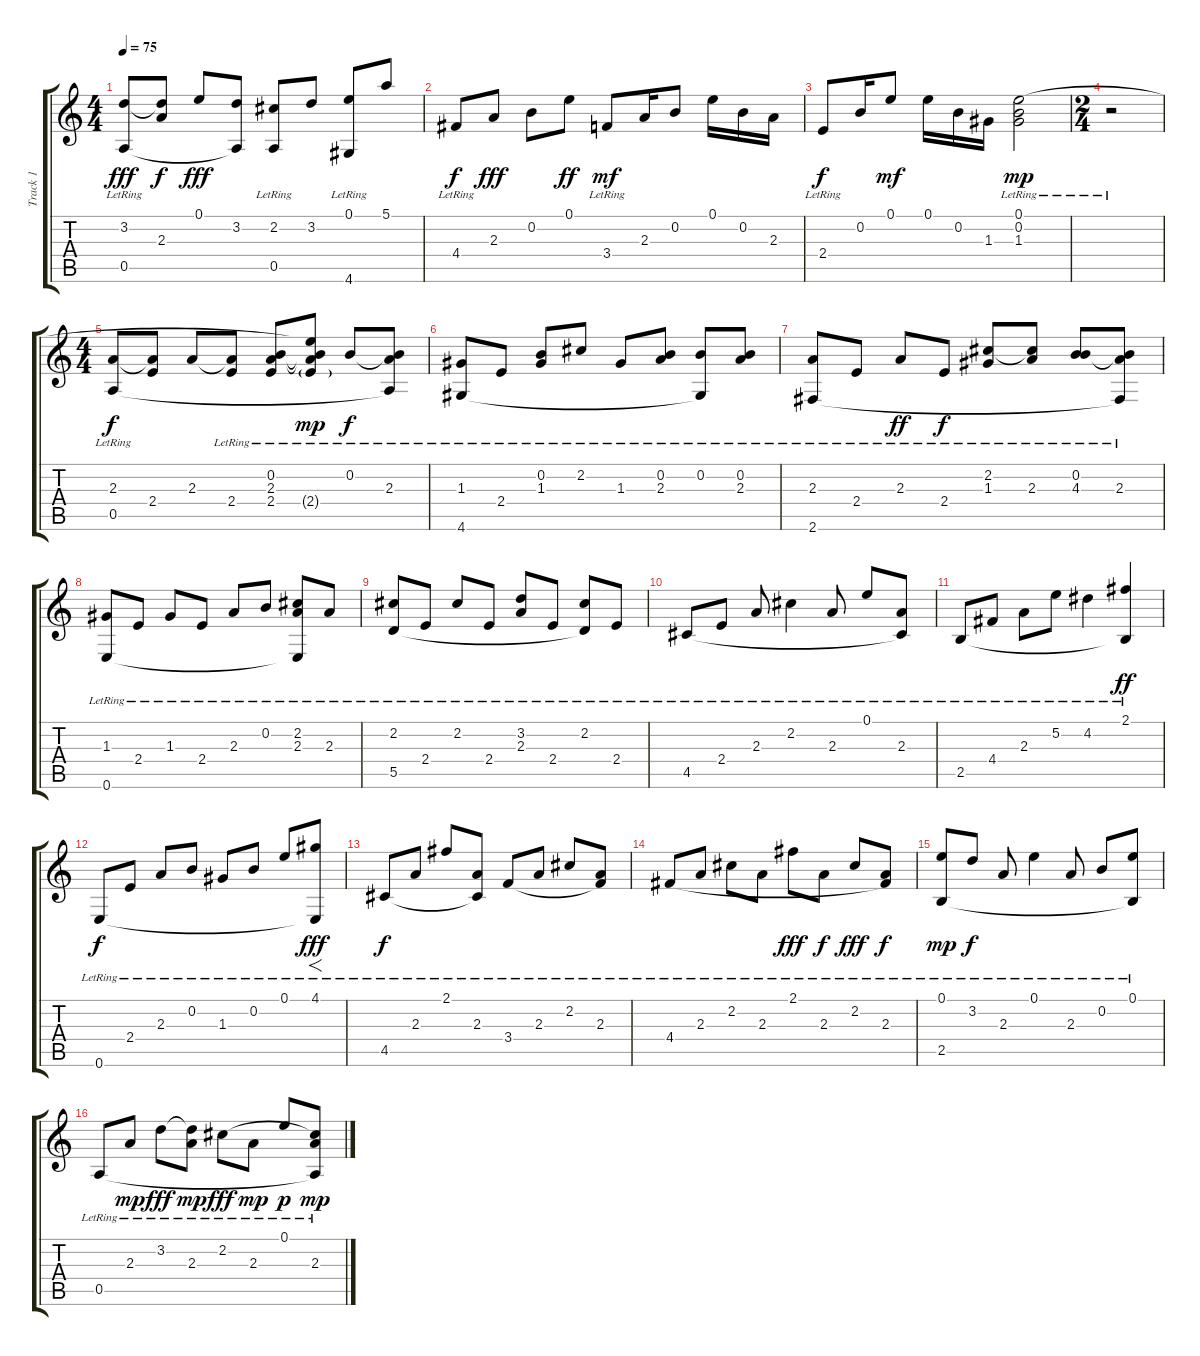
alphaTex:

\track ("Track 1" "Track 1") {instrument electricguitarclean}
\staff {score tabs}
\tuning (E4 B3 G3 D3 A2 E2) {hide}
\ts (4 4)
\tempo 75
\clef g2
\ks c
(3.2 0.5{lr}).8{dy fff} (3.2{t} 2.3).8{dy f} 0.1.8{dy fff} (3.2 0.5{t}).8 (2.2 0.5{lr}).8 3.2.8 (0.1 4.6{lr}).8 5.1.8 |
4.4{lr}.8{dy f} 2.3.8{dy fff} 0.2.8 0.1.8{dy ff} 3.4{lr}.8{dy mf} 2.3.16 0.2.8 0.1.16 0.2.16 2.3.16 |
2.4{lr}.8{dy f} 0.2.16 0.1.8{dy mf} 0.1.16 0.2.16 1.3.16 (0.1{lr} 0.2{lr} 1.3{lr}).2{dy mp} |
\ts (2 4)
r.2 |
\ts (4 4)
(2.3{lr} 0.5{lr}).8{dy f} (2.3{t} 2.4).8 2.3.8 (2.3{t} 2.4{lr}).8 (0.2{lr} 2.3{lr} 2.4{lr}).8 (0.1{t} 0.2{t} 2.3{t} 2.4{g lr}).8{dy mp} 0.2{lr}.8{dy f} (0.2{t} 2.3{lr} 0.5{t}).8 |
(1.3{lr} 4.6{lr}).8 2.4{lr}.8 (0.2{lr} 1.3{lr}).8 2.2{lr}.8 1.3{lr}.8 (0.2{lr} 2.3{lr}).8 (0.2{lr} 4.6{t}).8 (0.2{lr} 2.3{lr}).8 |
(2.3{lr} 2.6{lr}).8 2.4{lr}.8 2.3{lr}.8{dy ff} 2.4{lr}.8{dy f} (2.2{lr} 1.3{lr}).8 (2.2{t} 2.3{lr}).8 (0.2{lr} 4.3{lr}).8 (0.2{t} 2.3{lr} 2.6{t}).8 |
(1.3{lr} 0.6{lr}).8 2.4{lr}.8 1.3{lr}.8 2.4{lr}.8 2.3{lr}.8 0.2{lr}.8 (2.2{lr} 2.3{lr} 0.6{t}).8 2.3{lr}.8 |
(2.2{lr} 5.5{lr}).8 2.4{lr}.8 2.2{lr}.8 2.4{lr}.8 (3.2{lr} 2.3{lr}).8 2.4{lr}.8 (2.2{lr} 5.5{t}).8 2.4{lr}.8 |
4.5{lr}.8 2.4{lr}.8 2.3{lr}.8 2.2{lr}.4 2.3{lr}.8 0.1{lr}.8 (2.3{lr} 4.5{t}).8 |
2.5{lr}.8 4.4{lr}.8 2.3{lr}.8 5.2{lr}.8 4.2{lr}.4 (2.1{lr} 2.5{t}).4{dy ff} |
0.6{lr}.8{dy f} 2.4{lr}.8 2.3{lr}.8 0.2{lr}.8 1.3{lr}.8 0.2{lr}.8 0.1{lr}.8 (4.1{lr} 0.6{t}).8{f dy fff} |
4.5{lr}.8{dy f} 2.3{lr}.8 2.1{lr}.8 (2.3{lr} 4.5{t}).8 3.4{lr}.8 2.3{lr}.8 2.2{lr}.8 (2.3{lr} 3.4{t}).8 |
4.4{lr}.8 2.3{lr}.8 2.2{lr}.8 2.3{lr}.8 2.1{lr}.8{dy fff} 2.3{lr}.8{dy f} 2.2{lr}.8{dy fff} (2.3{lr} 4.4{t}).8{dy f} |
(0.1{lr} 2.5{lr}).8{dy mp} 3.2{lr}.8{dy f} 2.3{lr}.8 0.1{lr}.4 2.3{lr}.8 0.2{lr}.8 (0.1{lr} 2.5{t}).8 |
0.5{lr}.8 2.3{lr}.8{dy mp} 3.2{lr}.8{dy fff} (3.2{t} 2.3{lr}).8{dy mp} 2.2{lr}.8{dy fff} 2.3{lr}.8{dy mp} 0.1{lr}.8{dy p} (2.2{t} 2.3{lr} 0.5{t}).8{dy mp}
